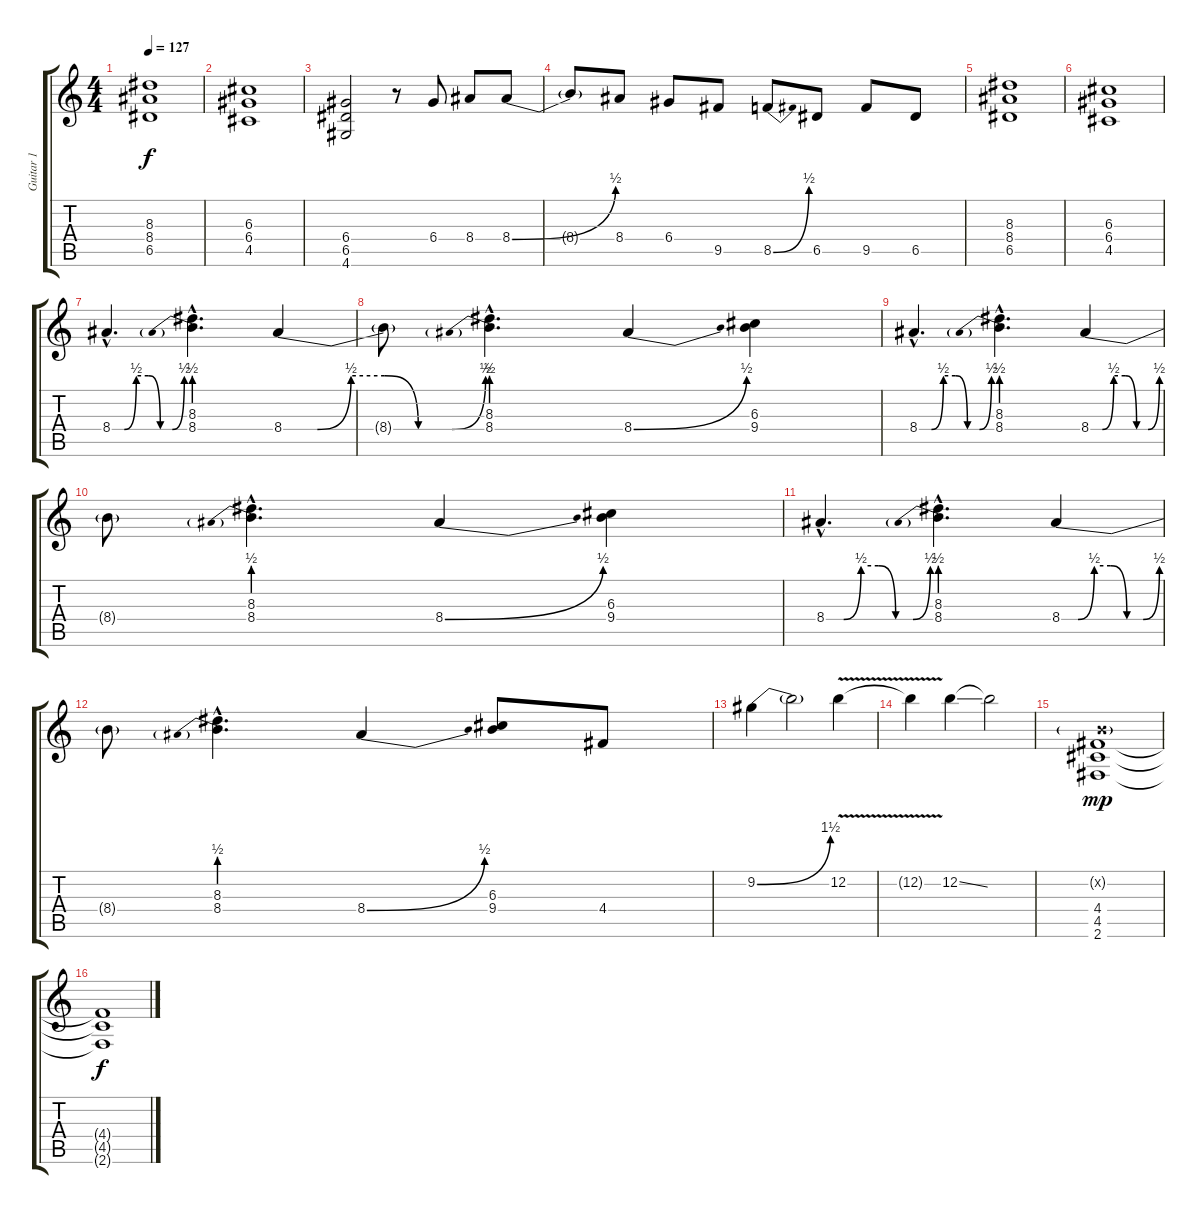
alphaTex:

\track ("Guitar 1" "Guitar 1") {instrument distortionguitar}
\staff {score tabs}
\tuning (E4 B3 G3 D3 A2 E2) {hide}
\ts (4 4)
\tempo 127
\clef g2
\ks c
(8.3 8.4 6.5).1{dy f} |
(6.3 6.4 4.5).1 |
(6.4 6.5 4.6).2 r.8 6.4.8 8.4.8 8.4{be (bend 0 0 60 2)}.8 |
8.4{t}.8 8.4.8 6.4.8 9.5.8 8.5{be (bend 0 0 60 2)}.8 6.5.8 9.5.8 6.5.8 |
(8.3 8.4 6.5).1 |
(6.3 6.4 4.5).1 |
8.4{be (custom 0 0 10 0 20 2 30 2 40 0 50 0 60 2) hac}.4{d} (8.3{hac} 8.4{be (prebend 0 2 60 2) hac}).4{d} 8.4{be (custom 0 0 10 0 20 2 30 2 40 0 50 0 60 2)}.4 |
8.4{t}.8 (8.3{hac} 8.4{be (prebend 0 2 60 2) hac}).4{d} 8.4{be (bend 0 0 60 2)}.4 (6.3 9.4).4 |
8.4{be (custom 0 0 10 0 20 2 30 2 40 0 50 0 60 2) hac}.4{d} (8.3{hac} 8.4{be (prebend 0 2 60 2) hac}).4{d} 8.4{be (custom 0 0 10 0 20 2 30 2 40 0 50 0 60 2)}.4 |
8.4{t}.8 (8.3{hac} 8.4{be (prebend 0 2 60 2) hac}).4{d} 8.4{be (bend 0 0 60 2)}.4 (6.3 9.4).4 |
8.4{be (custom 0 0 10 0 20 2 30 2 40 0 50 0 60 2) hac}.4{d} (8.3{hac} 8.4{be (prebend 0 2 60 2) hac}).4{d} 8.4{be (custom 0 0 10 0 20 2 30 2 40 0 50 0 60 2)}.4 |
8.4{t}.8 (8.3{hac} 8.4{be (prebend 0 2 60 2) hac}).4{d} 8.4{be (bend 0 0 60 2)}.4 (6.3 9.4).8 4.4.8 |
9.2{be (bend 0 0 60 6)}.4 9.2{t}.2 12.2{v}.4 |
12.2{t}.4 12.2{ss}.4 12.2{t}.2 |
(0.2{g x} 4.4 4.5 2.6).1{dy mp} |
(4.4{t} 4.5{t} 2.6{t}).1{dy f}
